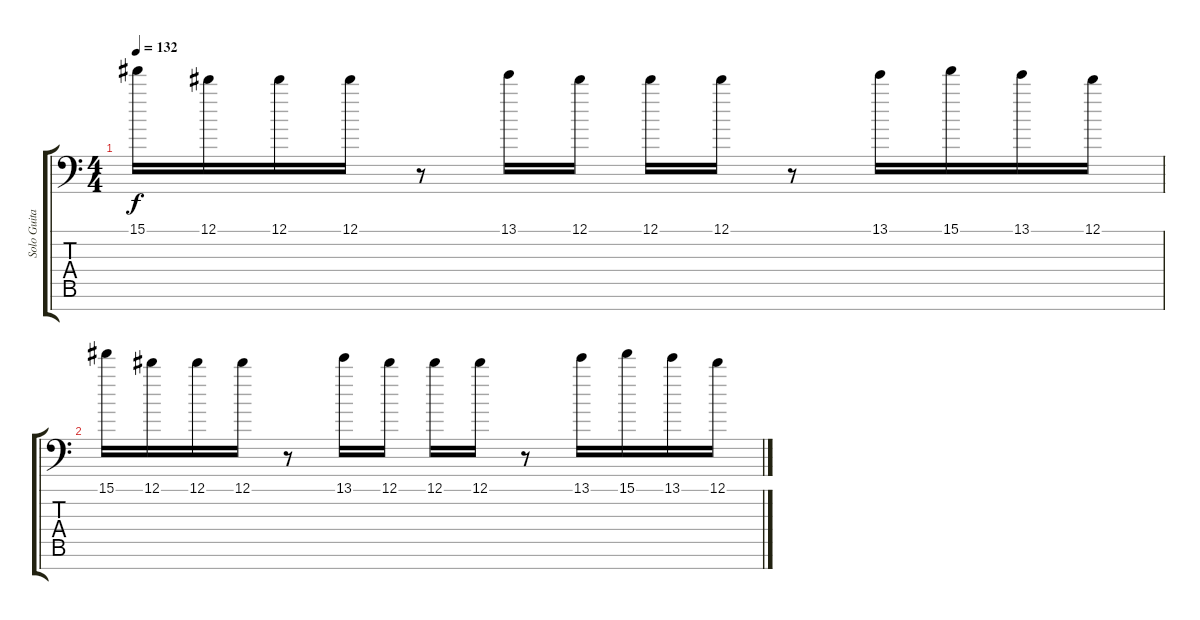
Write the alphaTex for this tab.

\track ("Solo Guitar 2" "Solo Guita") {mute instrument overdrivenguitar}
\staff {score tabs}
\tuning (Eb4 Bb3 Gb3 Db3 Ab2 Eb2 Bb1) {hide}
\ts (4 4)
\tempo 132
\clef f4
\ks c
15.1.16{dy f} 12.1.16 12.1.16 12.1.16 r.8 13.1.16 12.1.16 12.1.16 12.1.16 r.8 13.1.16 15.1.16 13.1.16 12.1.16 |
15.1.16 12.1.16 12.1.16 12.1.16 r.8 13.1.16 12.1.16 12.1.16 12.1.16 r.8 13.1.16 15.1.16 13.1.16 12.1.16
